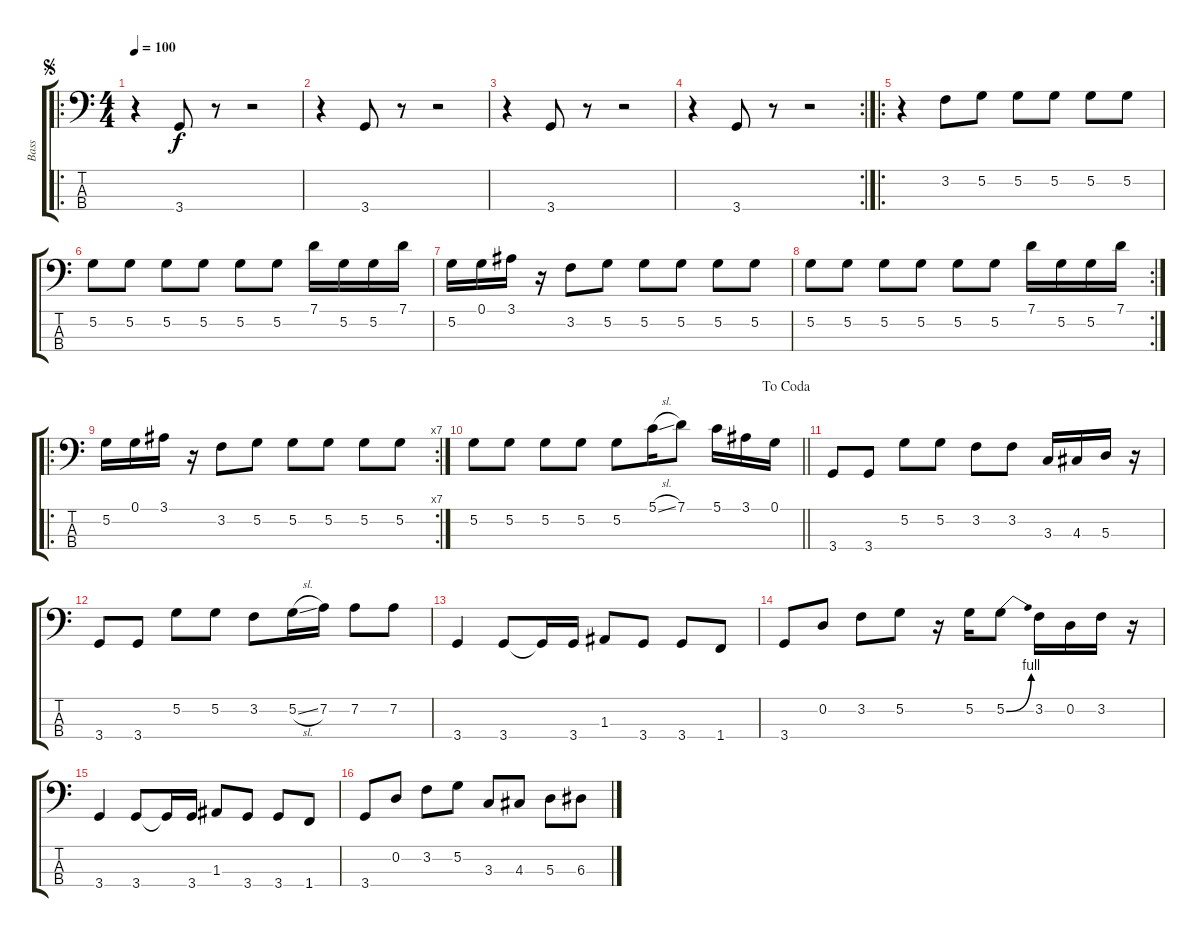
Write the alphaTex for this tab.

\track ("Bass" "Bass") {instrument electricbasspick}
\staff {score tabs}
\tuning (G2 D2 A1 E1) {hide}
\ro
\ts (4 4)
\jump segno
\tempo 100
\clef f4
\ks c
r.4{dy f instrument electricbasspick} 3.4.8 r.8 r.2 |
r.4 3.4.8 r.8 r.2 |
r.4 3.4.8 r.8 r.2 |
\rc 2
r.4 3.4.8 r.8 r.2 |
\ro
r.4 3.2.8 5.2.8 5.2.8 5.2.8 5.2.8 5.2.8 |
5.2.8 5.2.8 5.2.8 5.2.8 5.2.8 5.2.8 7.1.16 5.2.16 5.2.16 7.1.16 |
5.2.16 0.1.16 3.1.16 r.16 3.2.8 5.2.8 5.2.8 5.2.8 5.2.8 5.2.8 |
\rc 2
5.2.8 5.2.8 5.2.8 5.2.8 5.2.8 5.2.8 7.1.16 5.2.16 5.2.16 7.1.16 |
\ro
\rc 7
5.2.16 0.1.16 3.1.16 r.16 3.2.8 5.2.8 5.2.8 5.2.8 5.2.8 5.2.8 |
\jump dacoda
\barLineRight lightlight
5.2.8 5.2.8 5.2.8 5.2.8 5.2.8 5.1{sl}.16 7.1.8 5.1.16 3.1.16 0.1.16 |
3.4.8 3.4.8 5.2.8 5.2.8 3.2.8 3.2.8 3.3.16 4.3.16 5.3.16 r.16 |
3.4.8 3.4.8 5.2.8 5.2.8 3.2.8 5.2{sl}.16 7.2.16 7.2.8 7.2.8 |
3.4.4 3.4.8 3.4{t}.16 3.4.16 1.3.8 3.4.8 3.4.8 1.4.8 |
3.4.8 0.2.8 3.2.8 5.2.8 r.16 5.2.16 5.2{be (bend 0 0 60 4)}.8 3.2.16 0.2.16 3.2.16 r.16 |
3.4.4 3.4.8 3.4{t}.16 3.4.16 1.3.8 3.4.8 3.4.8 1.4.8 |
3.4.8 0.2.8 3.2.8 5.2.8 3.3.8 4.3.8 5.3.8 6.3.8
